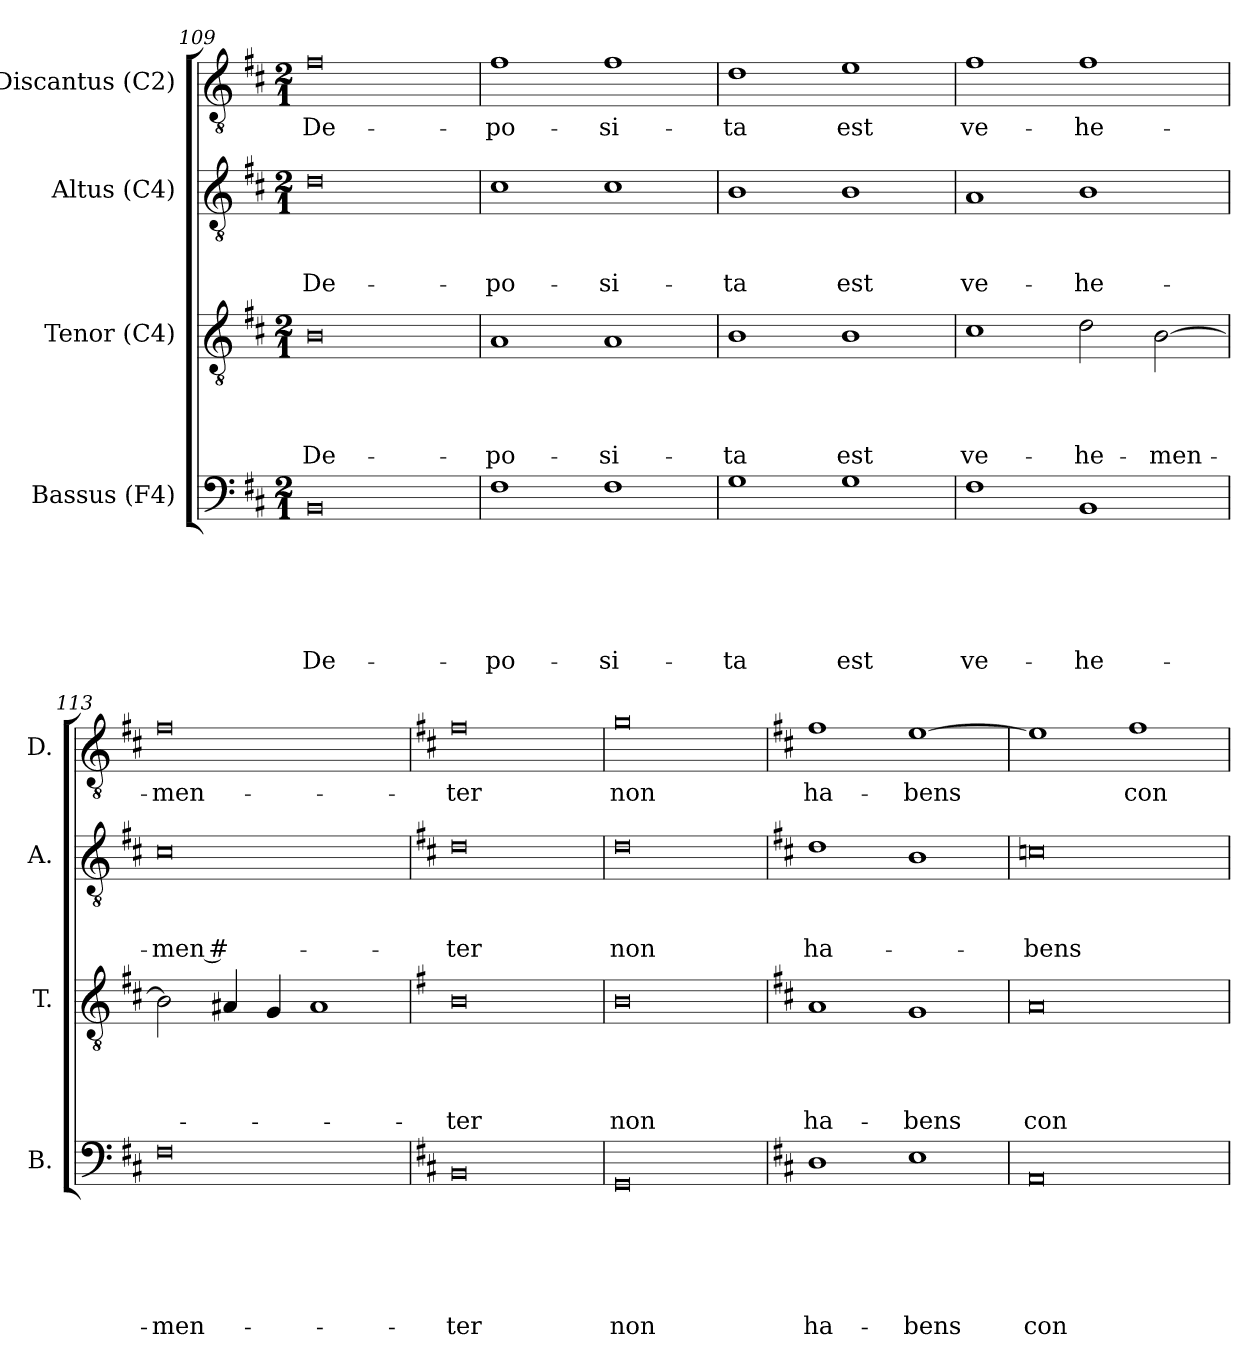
**kern	**text	**text	**text	**text	**text	**text	**kern	**text	**text	**text	**text	**kern	**text	**text	**text	**kern	**text
*part4	*part4	*part4	*part4	*part4	*part4	*part4	*part3	*part3	*part3	*part3	*part3	*part2	*part2	*part2	*part2	*part1	*part1
*staff4	*staff4	*staff4	*staff4	*staff4	*staff4	*staff4	*staff3	*staff3	*staff3	*staff3	*staff3	*staff2	*staff2	*staff2	*staff2	*staff1	*staff1
*I"Bassus (F4)	*	*	*	*	*	*	*I"Tenor (C4)	*	*	*	*	*I"Altus (C4)	*	*	*	*I"Discantus (C2)	*
*I'B.	*	*	*	*	*	*	*I'T.	*	*	*	*	*I'A.	*	*	*	*I'D.	*
!!LO:PB:g=z
*clefF4	*	*	*	*	*	*	*clefGv2	*	*	*	*	*clefGv2	*	*	*	*clefGv2	*
*k[f#c#]	*	*	*	*	*	*	*k[f#c#]	*	*	*	*	*k[f#c#]	*	*	*	*k[f#c#]	*
*D:	*	*	*	*	*	*	*D:	*	*	*	*	*D:	*	*	*	*D:	*
*M2/1	*	*	*	*	*	*	*M2/1	*	*	*	*	*M2/1	*	*	*	*M2/1	*
=109	=109	=109	=109	=109	=109	=109	=109	=109	=109	=109	=109	=109	=109	=109	=109	=109	=109
!	!	!	!	!	!	!LO:LY:b:rj	!	!	!	!	!LO:LY:b:rj	!	!	!	!LO:LY:b:rj	!	!LO:LY:b:rj
0BB	.	.	.	.	.	De-	0B	.	.	.	De-	0d	.	.	De-	0f#	De-
=110	=110	=110	=110	=110	=110	=110	=110	=110	=110	=110	=110	=110	=110	=110	=110	=110	=110
!	!	!	!	!	!	!LO:LY:b	!	!	!	!	!LO:LY:b	!	!	!	!LO:LY:b	!	!LO:LY:b
1F#	.	.	.	.	.	-po-	1A	.	.	.	-po-	1c#	.	.	-po-	1f#	-po-
!	!	!	!	!	!	!LO:LY:b	!	!	!	!	!LO:LY:b	!	!	!	!LO:LY:b	!	!LO:LY:b
1F#	.	.	.	.	.	-si-	1A	.	.	.	-si-	1c#	.	.	-si-	1f#	-si-
=111	=111	=111	=111	=111	=111	=111	=111	=111	=111	=111	=111	=111	=111	=111	=111	=111	=111
!	!	!	!	!	!	!LO:LY:b	!	!	!	!	!LO:LY:b	!	!	!	!LO:LY:b	!	!LO:LY:b
1G	.	.	.	.	.	-ta	1B	.	.	.	-ta	1B	.	.	-ta	1d	-ta
!	!	!	!	!	!	!LO:LY:b	!	!	!	!	!LO:LY:b	!	!	!	!LO:LY:b	!	!LO:LY:b
1G	.	.	.	.	.	est	1B	.	.	.	est	1B	.	.	est	1e	est
=112	=112	=112	=112	=112	=112	=112	=112	=112	=112	=112	=112	=112	=112	=112	=112	=112	=112
!	!	!	!	!	!	!LO:LY:b	!	!	!	!	!LO:LY:b	!	!	!	!LO:LY:b	!	!LO:LY:b
1F#	.	.	.	.	.	ve-	1c#	.	.	.	ve-	1A	.	.	ve-	1f#	ve-
!	!	!	!	!	!	!LO:LY:b	!	!	!	!	!LO:LY:b	!	!	!	!LO:LY:b	!	!LO:LY:b
1BB	.	.	.	.	.	-he-	2d\	.	.	.	-he-	1B	.	.	-he-	1f#	-he-
!	!	!	!	!	!	!	!	!	!	!	!LO:LY:b	!	!	!	!	!	!
.	.	.	.	.	.	.	[>2B\	.	.	.	-men-	.	.	.	.	.	.
=113	=113	=113	=113	=113	=113	=113	=113	=113	=113	=113	=113	=113	=113	=113	=113	=113	=113
!	!	!	!	!	!	!LO:LY:b	!	!	!	!	!	!	!	!	!LO:LY:b	!	!LO:LY:b
0F#	.	.	.	.	.	-men-	2B\]	.	.	.	.	0c#	.	.	-men ­#-	0f#	-men-
.	.	.	.	.	.	.	4A#/	.	.	.	.	.	.	.	.	.	.
.	.	.	.	.	.	.	4G/	.	.	.	.	.	.	.	.	.	.
.	.	.	.	.	.	.	1A#	.	.	.	.	.	.	.	.	.	.
=114	=114	=114	=114	=114	=114	=114	=114	=114	=114	=114	=114	=114	=114	=114	=114	=114	=114
*	*	*	*	*	*	*	*k[f#]	*	*	*	*	*	*	*	*	*	*
*	*	*	*	*	*	*	*G:	*	*	*	*	*	*	*	*	*	*
!	!	!	!	!	!	!LO:LY:b:rj	!	!	!	!	!LO:LY:b:rj	!	!	!	!LO:LY:b:rj	!	!LO:LY:b:rj
0BB	.	.	.	.	.	-ter	0B	.	.	.	-ter	0d	.	.	-ter	0f#	-ter
=115	=115	=115	=115	=115	=115	=115	=115	=115	=115	=115	=115	=115	=115	=115	=115	=115	=115
!	!	!	!	!	!	!LO:LY:b	!	!	!	!	!LO:LY:b	!	!	!	!LO:LY:b	!	!LO:LY:b
0GG	.	.	.	.	.	non	0B	.	.	.	non	0d	.	.	non	0g	non
!!LO:LB:g=z
=116	=116	=116	=116	=116	=116	=116	=116	=116	=116	=116	=116	=116	=116	=116	=116	=116	=116
*	*	*	*	*	*	*	*k[f#c#]	*	*	*	*	*	*	*	*	*	*
*	*	*	*	*	*	*	*D:	*	*	*	*	*	*	*	*	*	*
!	!	!	!	!	!	!LO:LY:b	!	!	!	!	!LO:LY:b	!	!	!	!LO:LY:b	!	!LO:LY:b
1D	.	.	.	.	.	ha-	1A	.	.	.	ha-	1d	.	.	ha-	1f#	ha-
!	!	!	!	!	!	!LO:LY:b	!	!	!	!	!LO:LY:b	!	!	!	!	!	!LO:LY:b
1E	.	.	.	.	.	-bens	1G	.	.	.	-bens	1B	.	.	.	[>1e	-bens
=117	=117	=117	=117	=117	=117	=117	=117	=117	=117	=117	=117	=117	=117	=117	=117	=117	=117
!	!	!	!	!	!	!LO:LY:b	!	!	!	!	!LO:LY:b	!	!	!	!LO:LY:b	!	!
0AA	.	.	.	.	.	con-	0A	.	.	.	con-	0cn	.	.	-bens	1e]	.
!	!	!	!	!	!	!	!	!	!	!	!	!	!	!	!	!	!LO:LY:b
.	.	.	.	.	.	.	.	.	.	.	.	.	.	.	.	1f#	con-
=	=	=	=	=	=	=	=	=	=	=	=	=	=	=	=	=	=
*-	*-	*-	*-	*-	*-	*-	*-	*-	*-	*-	*-	*-	*-	*-	*-	*-	*-
